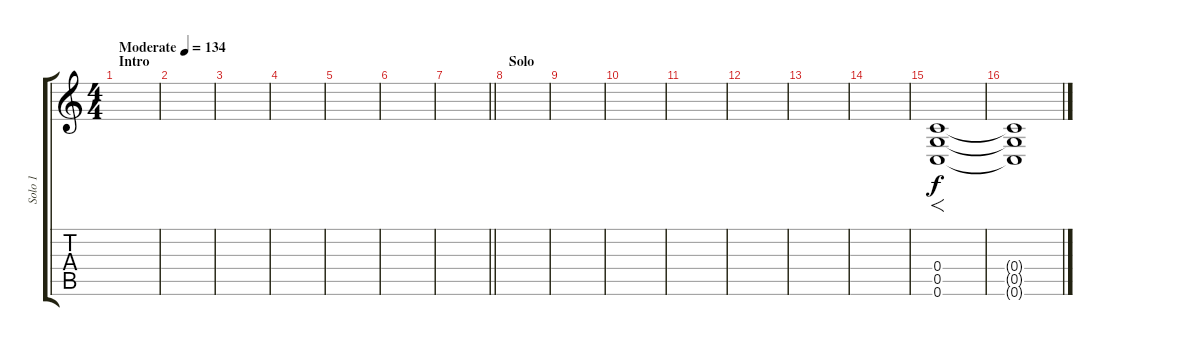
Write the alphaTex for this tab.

\track ("Solo 1" "Solo 1") {instrument overdrivenguitar}
\staff {score tabs}
\tuning (D4 A3 F3 C3 G2 C2) {hide}
\ts (4 4)
\section ("" "Intro")
\tempo (134 "Moderate")
\clef g2
\ks c
|
|
|
|
|
|
\barLineRight lightlight
|
\section ("" "Solo")
|
|
|
|
|
|
|
(0.4 0.5 0.6).1{f} |
(0.4{t} 0.5{t} 0.6{t}).1
